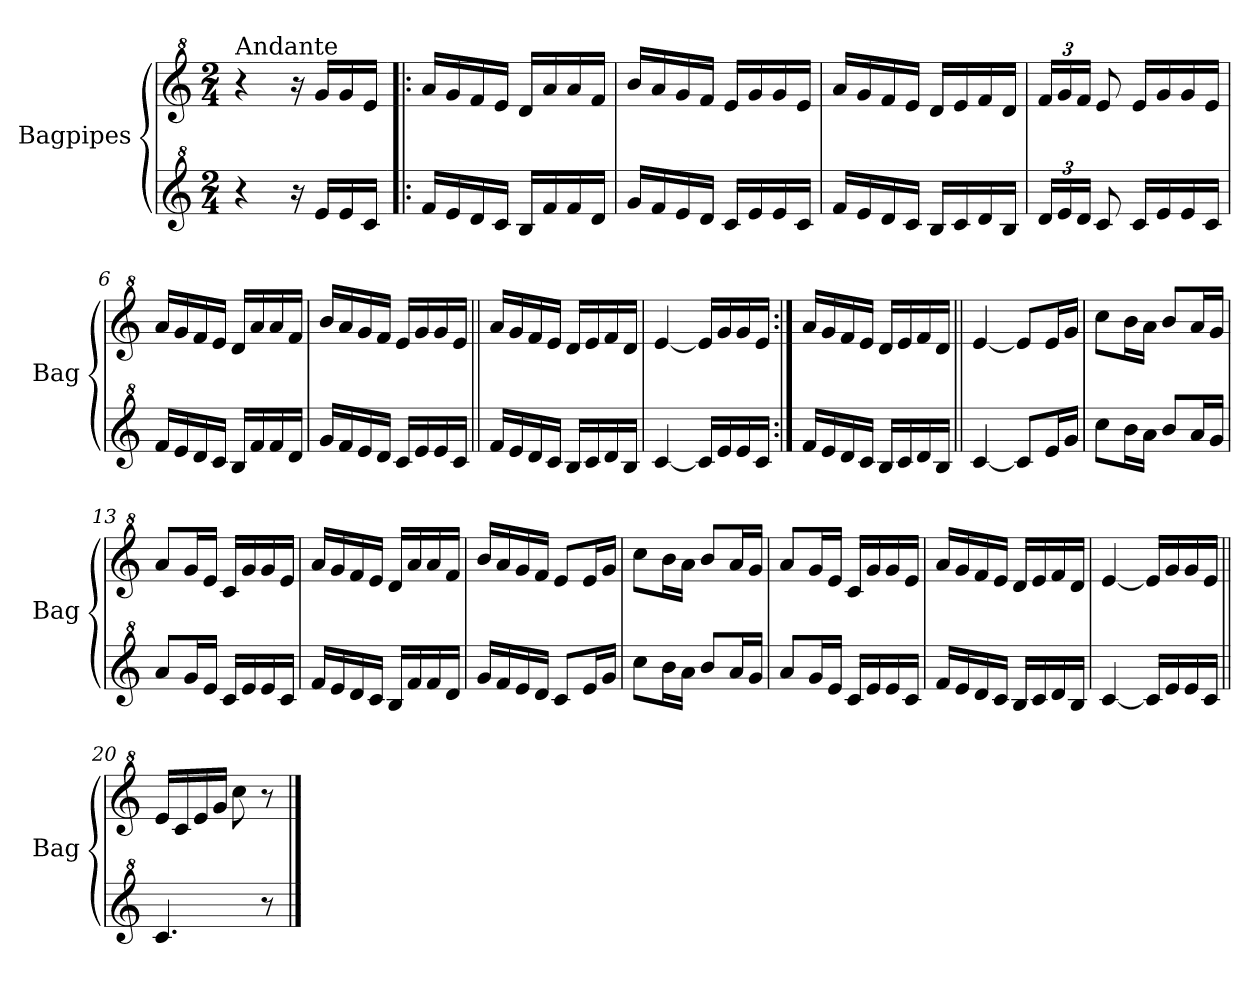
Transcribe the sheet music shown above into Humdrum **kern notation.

**kern	**kern
*part2	*part1
*staff2	*staff1
*I"Bagpipes	*I"Bagpipes
*I'Bag	*I'Bag
*clefG^2	*clefG^2
*k[]	*k[]
*C:	*C:
*M2/4	*M2/4
=1	=1
!	!LO:TX:a:t=Andante
4r	4r
16r	16r
16ee/LL	16gg/LL
16ee/	16gg/
16cc/JJ	16ee/JJ
=2!|:	=2!|:
16ff/LL	16aa/LL
16ee/	16gg/
16dd/	16ff/
16cc/JJ	16ee/JJ
16b/LL	16dd/LL
16ff/	16aa/
16ff/	16aa/
16dd/JJ	16ff/JJ
=3	=3
16gg/LL	16bb/LL
16ff/	16aa/
16ee/	16gg/
16dd/JJ	16ff/JJ
16cc/LL	16ee/LL
16ee/	16gg/
16ee/	16gg/
16cc/JJ	16ee/JJ
=4	=4
16ff/LL	16aa/LL
16ee/	16gg/
16dd/	16ff/
16cc/JJ	16ee/JJ
16b/LL	16dd/LL
16cc/	16ee/
16dd/	16ff/
16b/JJ	16dd/JJ
=5	=5
*Xbrackettup	*Xbrackettup
24dd/LL	24ff/LL
24ee/	24gg/
24dd/JJ	24ff/JJ
8cc/	8ee/
16cc/LL	16ee/LL
16ee/	16gg/
16ee/	16gg/
16cc/JJ	16ee/JJ
!!LO:LB:g=z
=6	=6
16ff/LL	16aa/LL
16ee/	16gg/
16dd/	16ff/
16cc/JJ	16ee/JJ
16b/LL	16dd/LL
16ff/	16aa/
16ff/	16aa/
16dd/JJ	16ff/JJ
=7	=7
16gg/LL	16bb/LL
16ff/	16aa/
16ee/	16gg/
16dd/JJ	16ff/JJ
16cc/LL	16ee/LL
16ee/	16gg/
16ee/	16gg/
16cc/JJ	16ee/JJ
=8||	=8||
16ff/LL	16aa/LL
16ee/	16gg/
16dd/	16ff/
16cc/JJ	16ee/JJ
16b/LL	16dd/LL
16cc/	16ee/
16dd/	16ff/
16b/JJ	16dd/JJ
=9	=9
[4cc/	[4ee/
16cc/LL]	16ee/LL]
16ee/	16gg/
16ee/	16gg/
16cc/JJ	16ee/JJ
=10:|!	=10:|!
16ff/LL	16aa/LL
16ee/	16gg/
16dd/	16ff/
16cc/JJ	16ee/JJ
16b/LL	16dd/LL
16cc/	16ee/
16dd/	16ff/
16b/JJ	16dd/JJ
=11||	=11||
[4cc/	[4ee/
8cc/L]	8ee/L]
16ee/L	16ee/L
16gg/JJ	16gg/JJ
!!LO:LB:g=z
=12	=12
8ccc\L	8ccc\L
16bb\L	16bb\L
16aa\JJ	16aa\JJ
8bb/L	8bb/L
16aa/L	16aa/L
16gg/JJ	16gg/JJ
=13	=13
8aa/L	8aa/L
16gg/L	16gg/L
16ee/JJ	16ee/JJ
16cc/LL	16cc/LL
16ee/	16gg/
16ee/	16gg/
16cc/JJ	16ee/JJ
=14	=14
16ff/LL	16aa/LL
16ee/	16gg/
16dd/	16ff/
16cc/JJ	16ee/JJ
16b/LL	16dd/LL
16ff/	16aa/
16ff/	16aa/
16dd/JJ	16ff/JJ
=15	=15
16gg/LL	16bb/LL
16ff/	16aa/
16ee/	16gg/
16dd/JJ	16ff/JJ
8cc/L	8ee/L
16ee/L	16ee/L
16gg/JJ	16gg/JJ
=16	=16
8ccc\L	8ccc\L
16bb\L	16bb\L
16aa\JJ	16aa\JJ
8bb/L	8bb/L
16aa/L	16aa/L
16gg/JJ	16gg/JJ
=17	=17
8aa/L	8aa/L
16gg/L	16gg/L
16ee/JJ	16ee/JJ
16cc/LL	16cc/LL
16ee/	16gg/
16ee/	16gg/
16cc/JJ	16ee/JJ
!!LO:LB:g=z
=18	=18
16ff/LL	16aa/LL
16ee/	16gg/
16dd/	16ff/
16cc/JJ	16ee/JJ
16b/LL	16dd/LL
16cc/	16ee/
16dd/	16ff/
16b/JJ	16dd/JJ
=19	=19
[4cc/	[4ee/
16cc/LL]	16ee/LL]
16ee/	16gg/
16ee/	16gg/
16cc/JJ	16ee/JJ
=20||	=20||
4.cc/	16ee/LL
.	16cc/
.	16ee/
.	16gg/JJ
.	8ccc\
8r	8r
==	==
*-	*-
